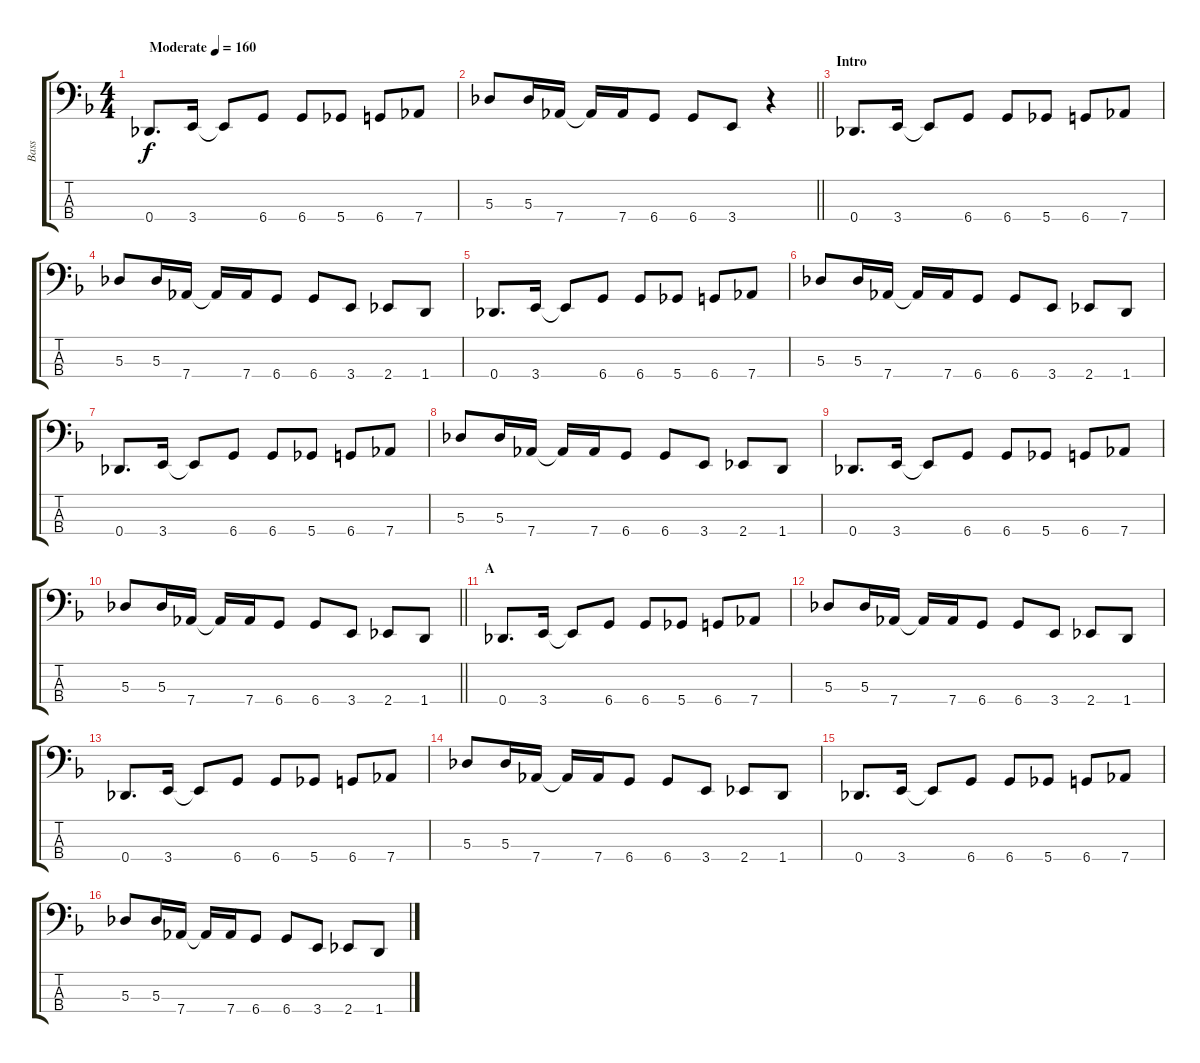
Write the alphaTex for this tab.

\track ("Bass" "Bass") {instrument electricbasspick}
\staff {score tabs}
\tuning (Gb2 Db2 Ab1 Db1) {hide}
\ts (4 4)
\tempo (160 "Moderate")
\clef f4
\ks f
0.4.8{d dy f instrument electricbasspick} 3.4.16 3.4{t}.8 6.4.8 6.4.8 5.4.8 6.4.8 7.4.8 |
\barLineRight lightlight
5.3.8 5.3.16 7.4.16 7.4{t}.16 7.4.16 6.4.8 6.4.8 3.4.8 r.4 |
\section ("" "Intro")
0.4.8{d} 3.4.16 3.4{t}.8 6.4.8 6.4.8 5.4.8 6.4.8 7.4.8 |
5.3.8 5.3.16 7.4.16 7.4{t}.16 7.4.16 6.4.8 6.4.8 3.4.8 2.4.8 1.4.8 |
0.4.8{d} 3.4.16 3.4{t}.8 6.4.8 6.4.8 5.4.8 6.4.8 7.4.8 |
5.3.8 5.3.16 7.4.16 7.4{t}.16 7.4.16 6.4.8 6.4.8 3.4.8 2.4.8 1.4.8 |
0.4.8{d} 3.4.16 3.4{t}.8 6.4.8 6.4.8 5.4.8 6.4.8 7.4.8 |
5.3.8 5.3.16 7.4.16 7.4{t}.16 7.4.16 6.4.8 6.4.8 3.4.8 2.4.8 1.4.8 |
0.4.8{d} 3.4.16 3.4{t}.8 6.4.8 6.4.8 5.4.8 6.4.8 7.4.8 |
\barLineRight lightlight
5.3.8 5.3.16 7.4.16 7.4{t}.16 7.4.16 6.4.8 6.4.8 3.4.8 2.4.8 1.4.8 |
\section ("" "A")
0.4.8{d} 3.4.16 3.4{t}.8 6.4.8 6.4.8 5.4.8 6.4.8 7.4.8 |
5.3.8 5.3.16 7.4.16 7.4{t}.16 7.4.16 6.4.8 6.4.8 3.4.8 2.4.8 1.4.8 |
0.4.8{d} 3.4.16 3.4{t}.8 6.4.8 6.4.8 5.4.8 6.4.8 7.4.8 |
5.3.8 5.3.16 7.4.16 7.4{t}.16 7.4.16 6.4.8 6.4.8 3.4.8 2.4.8 1.4.8 |
0.4.8{d} 3.4.16 3.4{t}.8 6.4.8 6.4.8 5.4.8 6.4.8 7.4.8 |
5.3.8 5.3.16 7.4.16 7.4{t}.16 7.4.16 6.4.8 6.4.8 3.4.8 2.4.8 1.4.8
